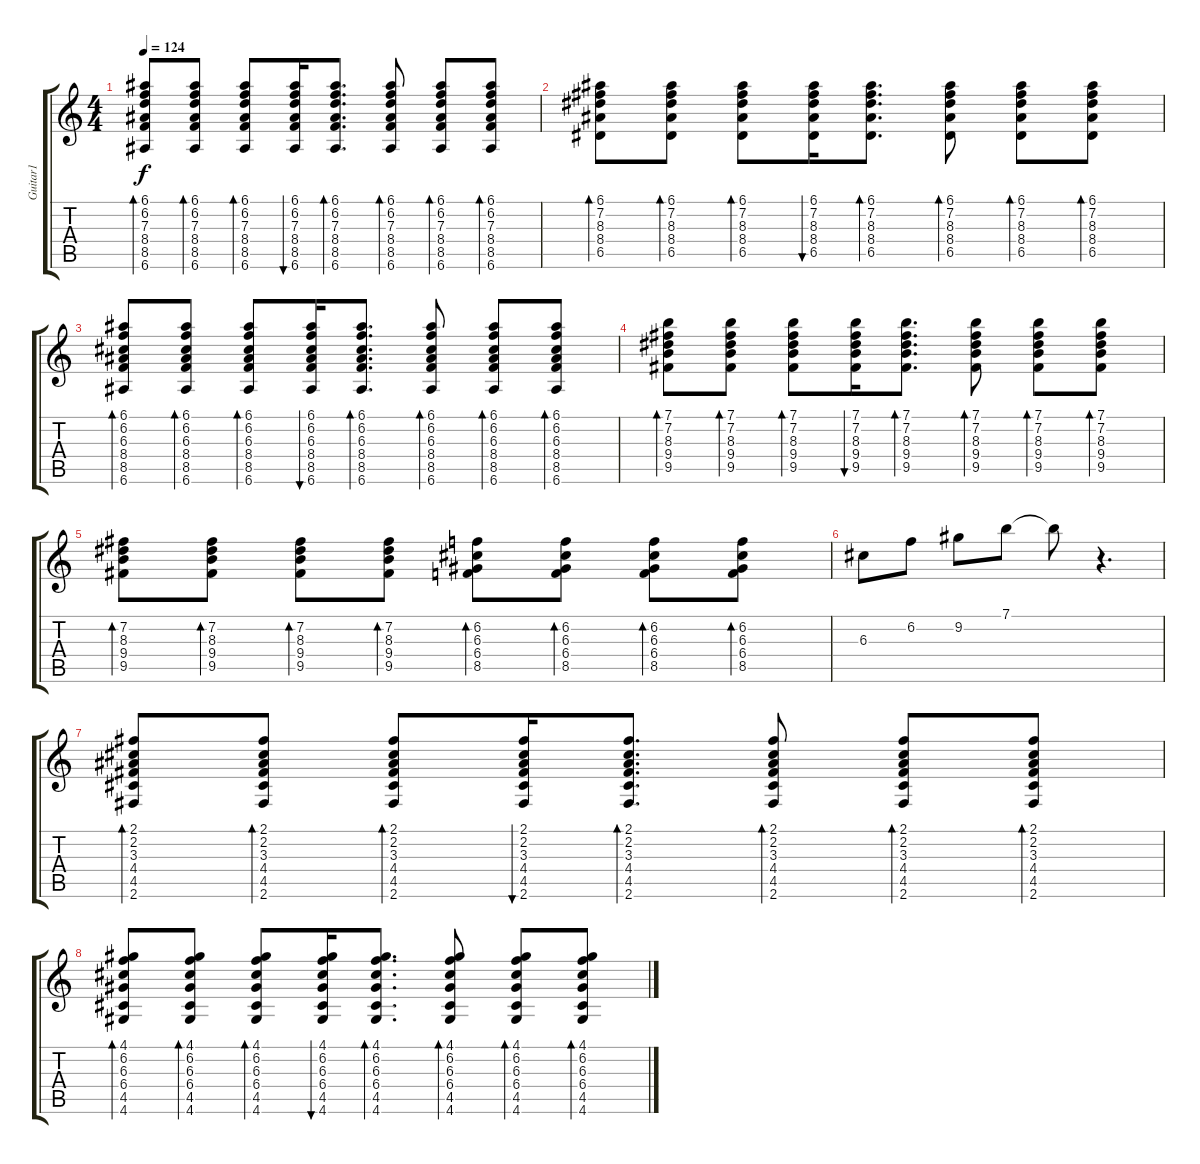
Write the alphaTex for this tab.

\track ("Guitar1" "Guitar1") {instrument acousticguitarnylon}
\staff {score tabs}
\tuning (E4 B3 G3 D3 A2 E2) {hide}
\ts (4 4)
\tempo 124
\clef g2
\ks c
(6.1 6.2 7.3 8.4 8.5 6.6).8{bd 60 dy f} (6.1 6.2 7.3 8.4 8.5 6.6).8{bd 60} (6.1 6.2 7.3 8.4 8.5 6.6).8{bd 60} (6.1 6.2 7.3 8.4 8.5 6.6).16{bu 60} (6.1 6.2 7.3 8.4 8.5 6.6).8{d bd 60} (6.1 6.2 7.3 8.4 8.5 6.6).8{bd 60} (6.1 6.2 7.3 8.4 8.5 6.6).8{bd 60} (6.1 6.2 7.3 8.4 8.5 6.6).8{bd 60} |
(6.1 7.2 8.3 8.4 6.5).8{bd 60} (6.1 7.2 8.3 8.4 6.5).8{bd 60} (6.1 7.2 8.3 8.4 6.5).8{bd 60} (6.1 7.2 8.3 8.4 6.5).16{bu 60} (6.1 7.2 8.3 8.4 6.5).8{d bd 60} (6.1 7.2 8.3 8.4 6.5).8{bd 60} (6.1 7.2 8.3 8.4 6.5).8{bd 60} (6.1 7.2 8.3 8.4 6.5).8{bd 60} |
(6.1 6.2 6.3 8.4 8.5 6.6).8{bd 60} (6.1 6.2 6.3 8.4 8.5 6.6).8{bd 60} (6.1 6.2 6.3 8.4 8.5 6.6).8{bd 60} (6.1 6.2 6.3 8.4 8.5 6.6).16{bu 60} (6.1 6.2 6.3 8.4 8.5 6.6).8{d bd 60} (6.1 6.2 6.3 8.4 8.5 6.6).8{bd 60} (6.1 6.2 6.3 8.4 8.5 6.6).8{bd 60} (6.1 6.2 6.3 8.4 8.5 6.6).8{bd 60} |
(7.1 7.2 8.3 9.4 9.5).8{bd 60} (7.1 7.2 8.3 9.4 9.5).8{bd 60} (7.1 7.2 8.3 9.4 9.5).8{bd 60} (7.1 7.2 8.3 9.4 9.5).16{bu 60} (7.1 7.2 8.3 9.4 9.5).8{d bd 60} (7.1 7.2 8.3 9.4 9.5).8{bd 60} (7.1 7.2 8.3 9.4 9.5).8{bd 60} (7.1 7.2 8.3 9.4 9.5).8{bd 60} |
(7.2 8.3 9.4 9.5).8{bd 60} (7.2 8.3 9.4 9.5).8{bd 60} (7.2 8.3 9.4 9.5).8{bd 60} (7.2 8.3 9.4 9.5).8{bd 60} (6.2 6.3 6.4 8.5).8{bd 60} (6.2 6.3 6.4 8.5).8{bd 60} (6.2 6.3 6.4 8.5).8{bd 60} (6.2 6.3 6.4 8.5).8{bd 60} |
6.3.8 6.2.8 9.2.8 7.1.8 7.1{t}.8 r.4{d} |
(2.1 2.2 3.3 4.4 4.5 2.6).8{bd 60} (2.1 2.2 3.3 4.4 4.5 2.6).8{bd 60} (2.1 2.2 3.3 4.4 4.5 2.6).8{bd 60} (2.1 2.2 3.3 4.4 4.5 2.6).16{bu 60} (2.1 2.2 3.3 4.4 4.5 2.6).8{d bd 60} (2.1 2.2 3.3 4.4 4.5 2.6).8{bd 60} (2.1 2.2 3.3 4.4 4.5 2.6).8{bd 60} (2.1 2.2 3.3 4.4 4.5 2.6).8{bd 60} |
(4.1 6.2 6.3 6.4 4.5 4.6).8{bd 60} (4.1 6.2 6.3 6.4 4.5 4.6).8{bd 60} (4.1 6.2 6.3 6.4 4.5 4.6).8{bd 60} (4.1 6.2 6.3 6.4 4.5 4.6).16{bu 60} (4.1 6.2 6.3 6.4 4.5 4.6).8{d bd 60} (4.1 6.2 6.3 6.4 4.5 4.6).8{bd 60} (4.1 6.2 6.3 6.4 4.5 4.6).8{bd 60} (4.1 6.2 6.3 6.4 4.5 4.6).8{bd 60}
